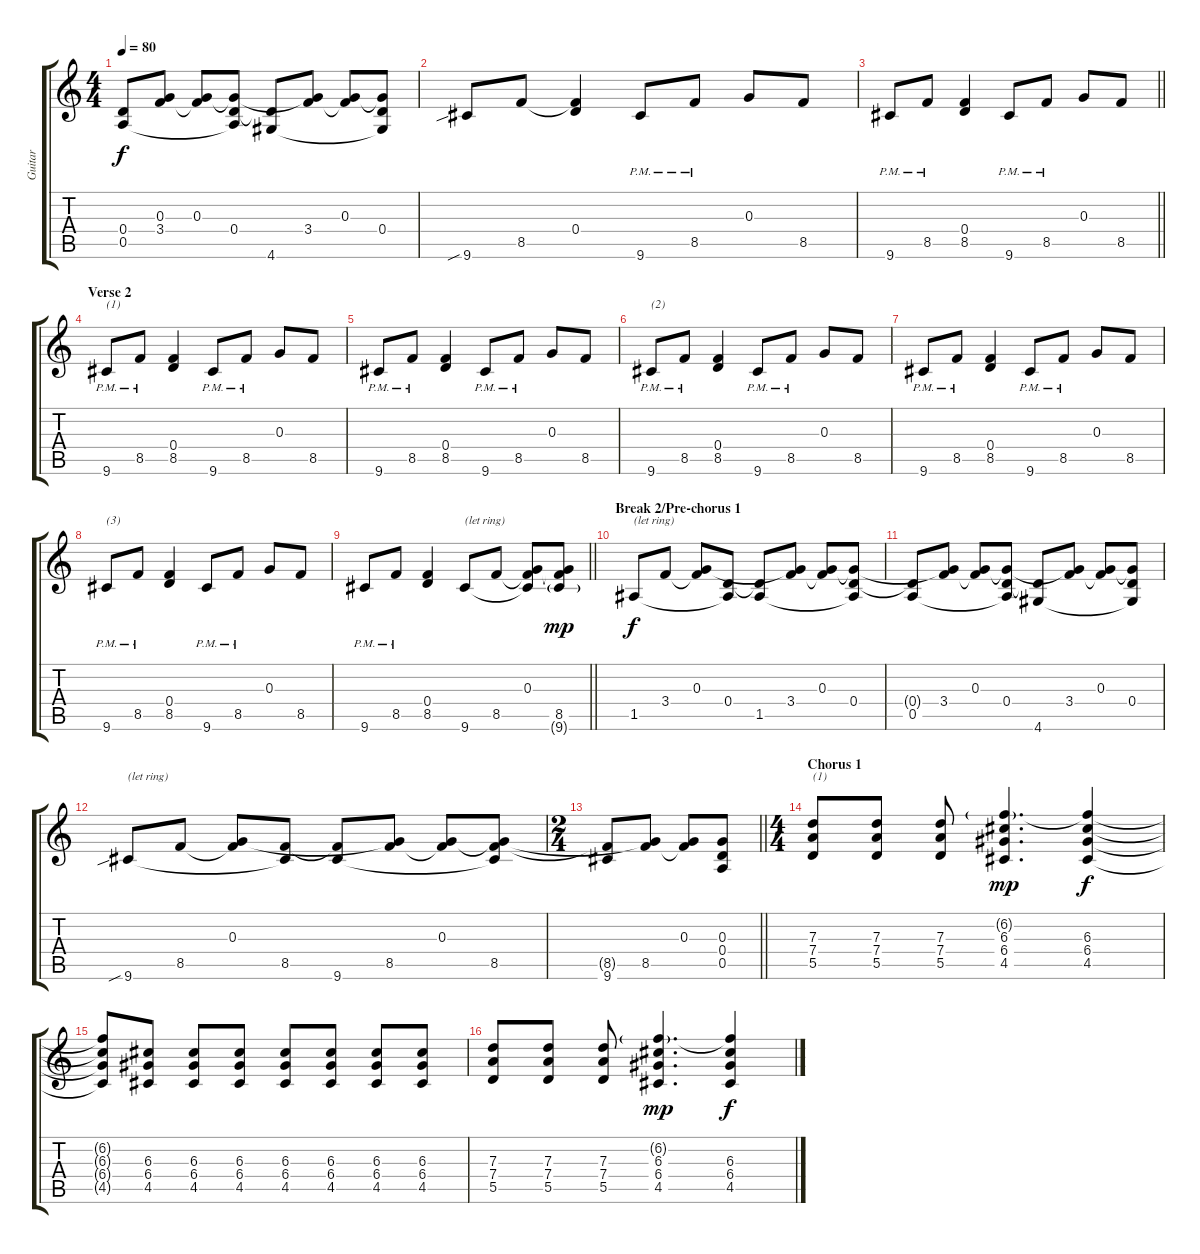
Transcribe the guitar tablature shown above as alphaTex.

\track ("Guitar" "Guitar") {instrument distortionguitar}
\staff {score tabs}
\tuning (E4 B3 G3 D3 A2 E2) {hide}
\ts (4 4)
\tempo 80
\clef g2
\ks c
(0.4{t} 0.5).8{dy f} (0.3{t} 3.4).8 (0.3 3.4{t}).8 (0.3{t} 0.4 0.5{t}).8 (0.4{t} 4.6).8 (0.3{t} 3.4).8 (0.3 3.4{t}).8 (0.3{t} 0.4 4.6{t}).8 |
9.6{sib}.8 8.5.8 (0.4 8.5{t}).4 9.6{pm}.8 8.5{pm}.8 0.3.8 8.5.8 |
\barLineRight lightlight
9.6{pm}.8 8.5{pm}.8 (0.4 8.5).4 9.6{pm}.8 8.5{pm}.8 0.3.8 8.5.8 |
\section ("" "Verse 2")
9.6{pm}.8{txt "(1)"} 8.5{pm}.8 (0.4 8.5).4 9.6{pm}.8 8.5{pm}.8 0.3.8 8.5.8 |
9.6{pm}.8 8.5{pm}.8 (0.4 8.5).4 9.6{pm}.8 8.5{pm}.8 0.3.8 8.5.8 |
9.6{pm}.8{txt "(2)"} 8.5{pm}.8 (0.4 8.5).4 9.6{pm}.8 8.5{pm}.8 0.3.8 8.5.8 |
9.6{pm}.8 8.5{pm}.8 (0.4 8.5).4 9.6{pm}.8 8.5{pm}.8 0.3.8 8.5.8 |
9.6{pm}.8{txt "(3)"} 8.5{pm}.8 (0.4 8.5).4 9.6{pm}.8 8.5{pm}.8 0.3.8 8.5.8 |
\barLineRight lightlight
9.6{pm}.8 8.5{pm}.8 (0.4 8.5).4 9.6.8{txt "(let ring)"} 8.5.8 (0.3 8.5{t} 9.6{t}).8 (0.3{t} 8.5 9.6{g}).8{dy mp} |
\section ("" "Break 2/Pre-chorus 1")
1.5.8{txt "(let ring)" dy f} 3.4.8 (0.3 3.4{t}).8 (0.4 1.5{t}).8 (0.4{t} 1.5).8 (0.3{t} 3.4).8 (0.3 3.4{t}).8 (0.3{t} 0.4 1.5{t}).8 |
(0.4{t} 0.5).8 (0.3{t} 3.4).8 (0.3 3.4{t}).8 (0.3{t} 0.4 0.5{t}).8 (0.4{t} 4.6).8 (0.3{t} 3.4).8 (0.3 3.4{t}).8 (0.3{t} 0.4 4.6{t}).8 |
9.6{sib}.8{txt "(let ring)"} 8.5.8 (0.3 8.5{t}).8 (8.5 9.6{t}).8 (8.5{t} 9.6).8 (0.3{t} 8.5).8 (0.3 8.5{t}).8 (0.3{t} 8.5 9.6{t}).8 |
\ts (2 4)
\barLineRight lightlight
(8.5{t} 9.6).8 (0.3{t} 8.5).8 (0.3 8.5{t}).8 (0.3 0.4 0.5).8 |
\ts (4 4)
\section ("" "Chorus 1")
(7.3 7.4 5.5).8{txt "(1)"} (7.3 7.4 5.5).8 (7.3 7.4 5.5).8 (6.2{g} 6.3 6.4 4.5).4{d dy mp} (6.2{t} 6.3 6.4 4.5).4{dy f} |
(6.2{t} 6.3{t} 6.4{t} 4.5{t}).8 (6.3 6.4 4.5).8 (6.3 6.4 4.5).8 (6.3 6.4 4.5).8 (6.3 6.4 4.5).8 (6.3 6.4 4.5).8 (6.3 6.4 4.5).8 (6.3 6.4 4.5).8 |
(7.3 7.4 5.5).8 (7.3 7.4 5.5).8 (7.3 7.4 5.5).8 (6.2{g} 6.3 6.4 4.5).4{d dy mp} (6.2{t} 6.3 6.4 4.5).4{dy f}
